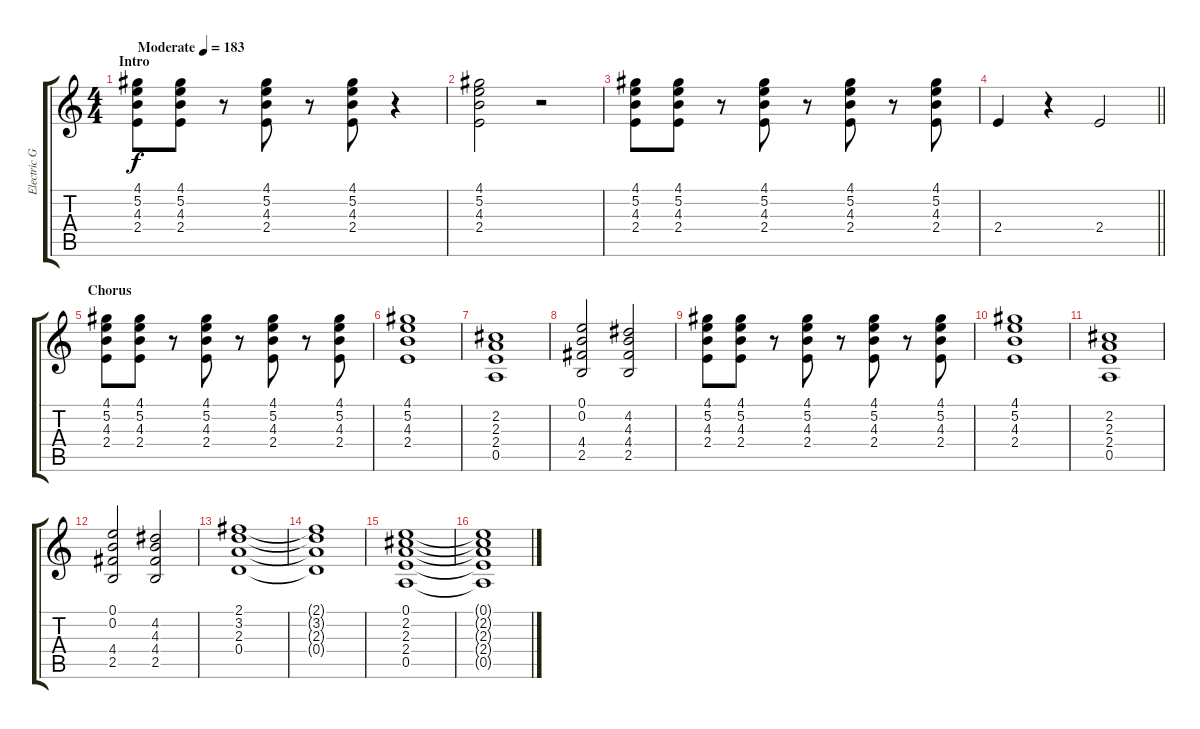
\track ("Electric Guitar" "Electric G") {instrument distortionguitar}
\staff {score tabs}
\tuning (E4 B3 G3 D3 A2 E2) {hide}
\ts (4 4)
\section ("" "Intro")
\tempo (183 "Moderate")
\clef g2
\ks c
(4.1 5.2 4.3 2.4).8{dy f instrument distortionguitar} (4.1 5.2 4.3 2.4).8 r.8 (4.1 5.2 4.3 2.4).8 r.8 (4.1 5.2 4.3 2.4).8 r.4 |
(4.1 5.2 4.3 2.4).2 r.2 |
(4.1 5.2 4.3 2.4).8 (4.1 5.2 4.3 2.4).8 r.8 (4.1 5.2 4.3 2.4).8 r.8 (4.1 5.2 4.3 2.4).8 r.8 (4.1 5.2 4.3 2.4).8 |
\barLineRight lightlight
2.4.4 r.4 2.4.2 |
\section ("" "Chorus")
(4.1 5.2 4.3 2.4).8 (4.1 5.2 4.3 2.4).8 r.8 (4.1 5.2 4.3 2.4).8 r.8 (4.1 5.2 4.3 2.4).8 r.8 (4.1 5.2 4.3 2.4).8 |
(4.1 5.2 4.3 2.4).1 |
(2.2 2.3 2.4 0.5).1 |
(0.1 0.2 4.4 2.5).2 (4.2 4.3 4.4 2.5).2 |
(4.1 5.2 4.3 2.4).8 (4.1 5.2 4.3 2.4).8 r.8 (4.1 5.2 4.3 2.4).8 r.8 (4.1 5.2 4.3 2.4).8 r.8 (4.1 5.2 4.3 2.4).8 |
(4.1 5.2 4.3 2.4).1 |
(2.2 2.3 2.4 0.5).1 |
(0.1 0.2 4.4 2.5).2 (4.2 4.3 4.4 2.5).2 |
(2.1 3.2 2.3 0.4).1 |
(2.1{t} 3.2{t} 2.3{t} 0.4{t}).1 |
(0.1 2.2 2.3 2.4 0.5).1 |
(0.1{t} 2.2{t} 2.3{t} 2.4{t} 0.5{t}).1
